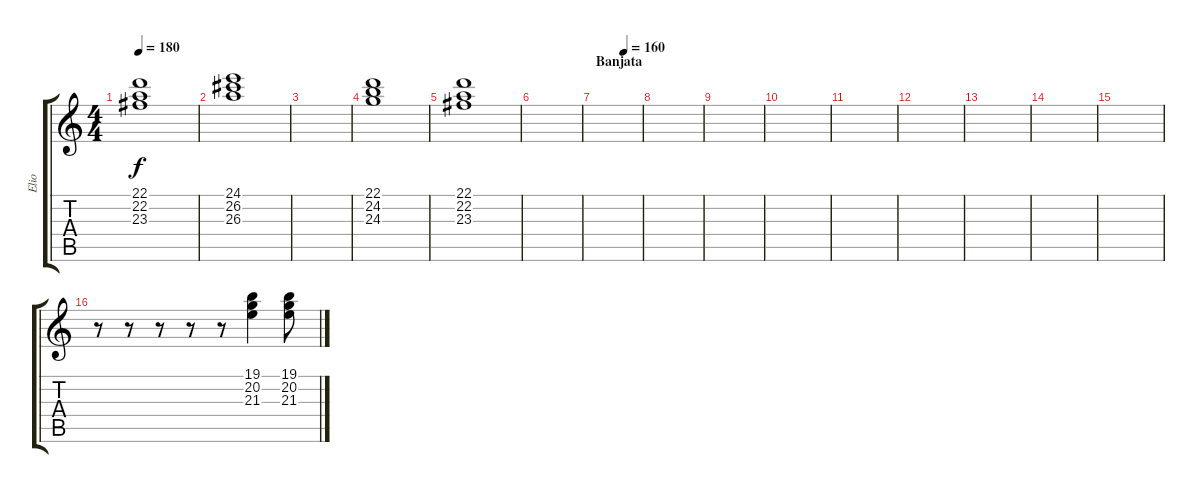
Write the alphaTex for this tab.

\track ("Elio" "Elio") {instrument rockorgan}
\staff {score tabs}
\tuning (E4 B3 G3 D3 A2 E2) {hide}
\ts (4 4)
\tempo 180
\clef g2
\ks c
(22.1 22.2 23.3).1{dy f} |
(24.1 26.2 26.3).1 |
|
(22.1 24.2 24.3).1{volume 16 instrument rockorgan} |
(22.1 22.2 23.3).1 |
|
\section ("" "Banjata")
\tempo (160 0.625)
|
|
|
|
|
|
|
|
|
r.8{volume 10} r.8 r.8 r.8 r.8 (19.1 20.2 21.3).4 (19.1 20.2 21.3).8
